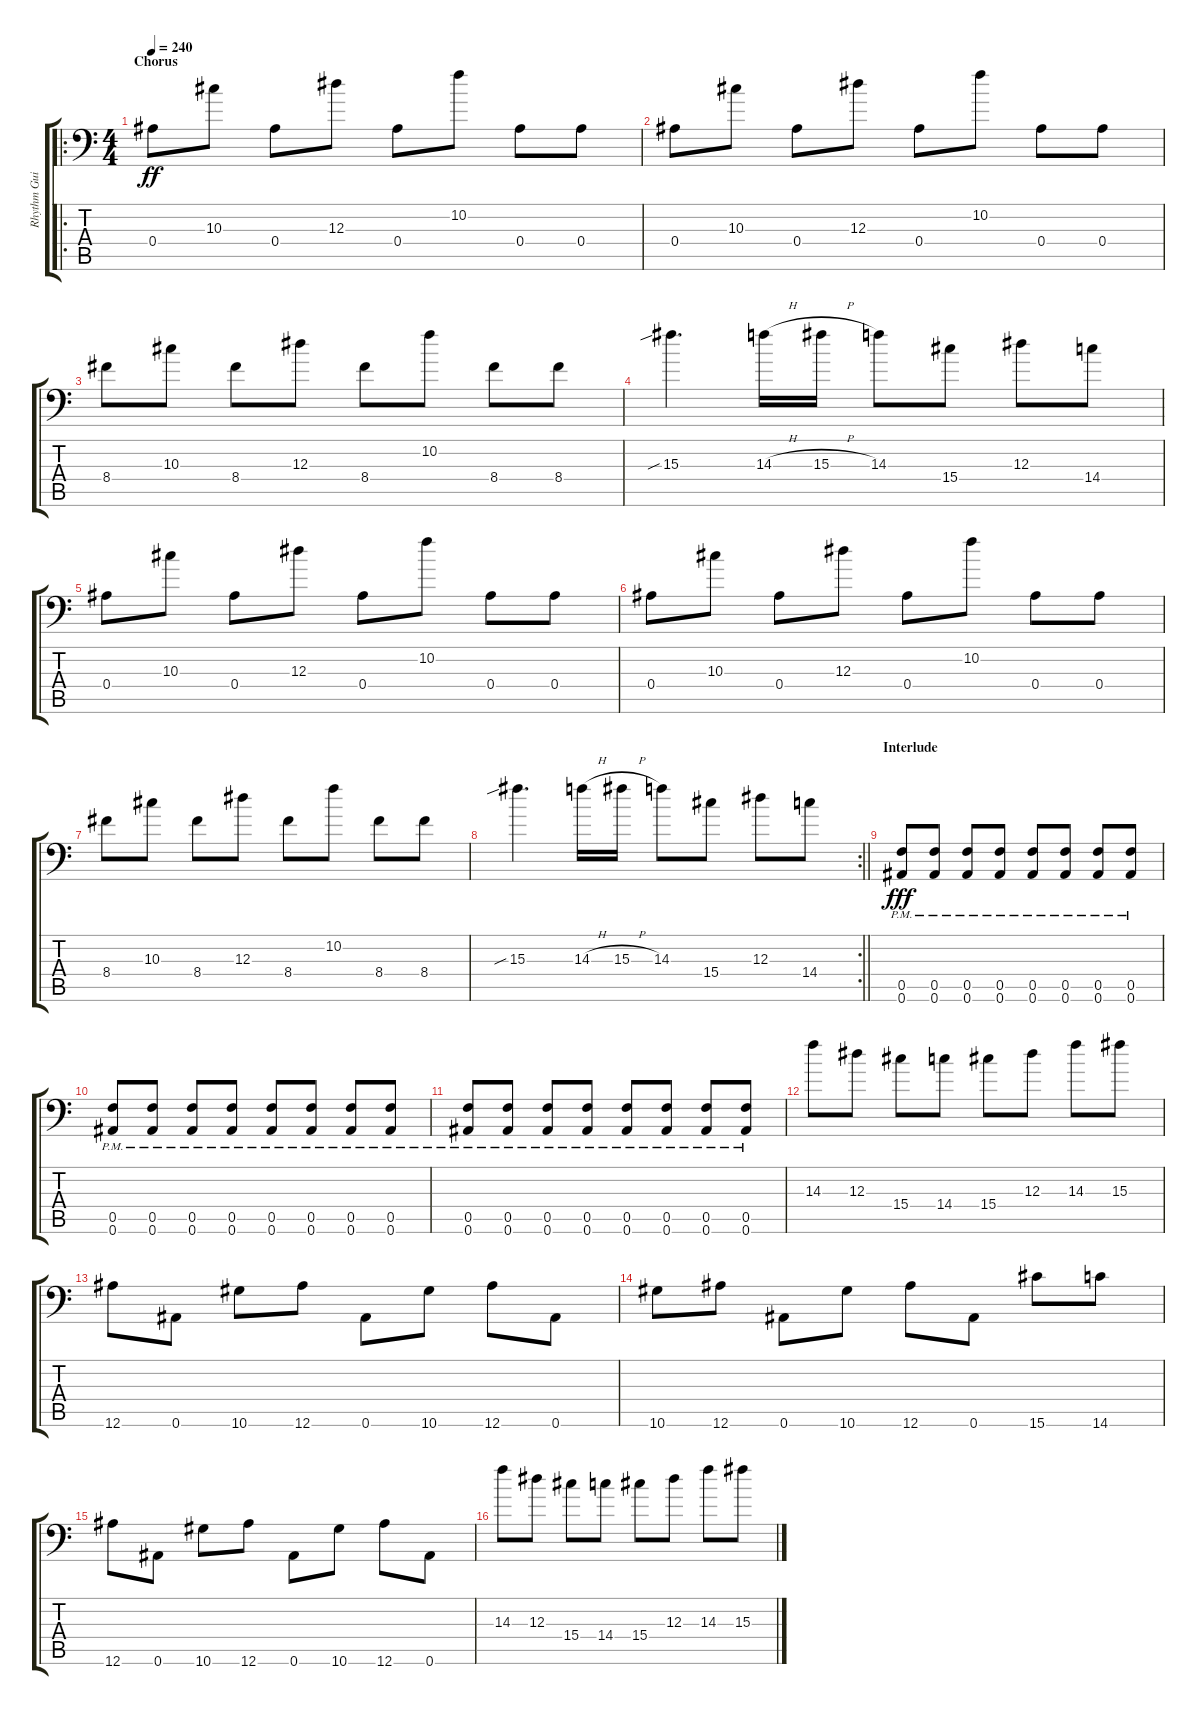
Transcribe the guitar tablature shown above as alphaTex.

\track ("Rhythm Guitar" "Rhythm Gui") {instrument distortionguitar}
\staff {score tabs}
\tuning (C4 G3 Eb3 Bb2 F2 Bb1) {hide}
\ro
\ts (4 4)
\section ("" "Chorus")
\tempo 240
\clef f4
\ks c
0.4.8{dy ff} 10.3.8 0.4.8 12.3.8 0.4.8 10.2.8 0.4.8 0.4.8 |
0.4.8 10.3.8 0.4.8 12.3.8 0.4.8 10.2.8 0.4.8 0.4.8 |
8.4.8 10.3.8 8.4.8 12.3.8 8.4.8 10.2.8 8.4.8 8.4.8 |
15.3{sib}.4{d} 14.3{h}.16 15.3{h}.16 14.3.8 15.4.8 12.3.8 14.4.8 |
0.4.8 10.3.8 0.4.8 12.3.8 0.4.8 10.2.8 0.4.8 0.4.8 |
0.4.8 10.3.8 0.4.8 12.3.8 0.4.8 10.2.8 0.4.8 0.4.8 |
8.4.8 10.3.8 8.4.8 12.3.8 8.4.8 10.2.8 8.4.8 8.4.8 |
\rc 2
\barLineRight lightlight
15.3{sib}.4{d} 14.3{h}.16 15.3{h}.16 14.3.8 15.4.8 12.3.8 14.4.8 |
\section ("" "Interlude")
(0.5{pm} 0.6{pm}).8{dy fff} (0.5{pm} 0.6{pm}).8 (0.5{pm} 0.6{pm}).8 (0.5{pm} 0.6{pm}).8 (0.5{pm} 0.6{pm}).8 (0.5{pm} 0.6{pm}).8 (0.5{pm} 0.6{pm}).8 (0.5{pm} 0.6{pm}).8 |
(0.5{pm} 0.6{pm}).8 (0.5{pm} 0.6{pm}).8 (0.5{pm} 0.6{pm}).8 (0.5{pm} 0.6{pm}).8 (0.5{pm} 0.6{pm}).8 (0.5{pm} 0.6{pm}).8 (0.5{pm} 0.6{pm}).8 (0.5{pm} 0.6{pm}).8 |
(0.5{pm} 0.6{pm}).8 (0.5{pm} 0.6{pm}).8 (0.5{pm} 0.6{pm}).8 (0.5{pm} 0.6{pm}).8 (0.5{pm} 0.6{pm}).8 (0.5{pm} 0.6{pm}).8 (0.5{pm} 0.6{pm}).8 (0.5{pm} 0.6{pm}).8 |
14.3.8 12.3.8 15.4.8 14.4.8 15.4.8 12.3.8 14.3.8 15.3.8 |
12.6.8 0.6.8 10.6.8 12.6.8 0.6.8 10.6.8 12.6.8 0.6.8 |
10.6.8 12.6.8 0.6.8 10.6.8 12.6.8 0.6.8 15.6.8 14.6.8 |
12.6.8 0.6.8 10.6.8 12.6.8 0.6.8 10.6.8 12.6.8 0.6.8 |
14.3.8 12.3.8 15.4.8 14.4.8 15.4.8 12.3.8 14.3.8 15.3.8
